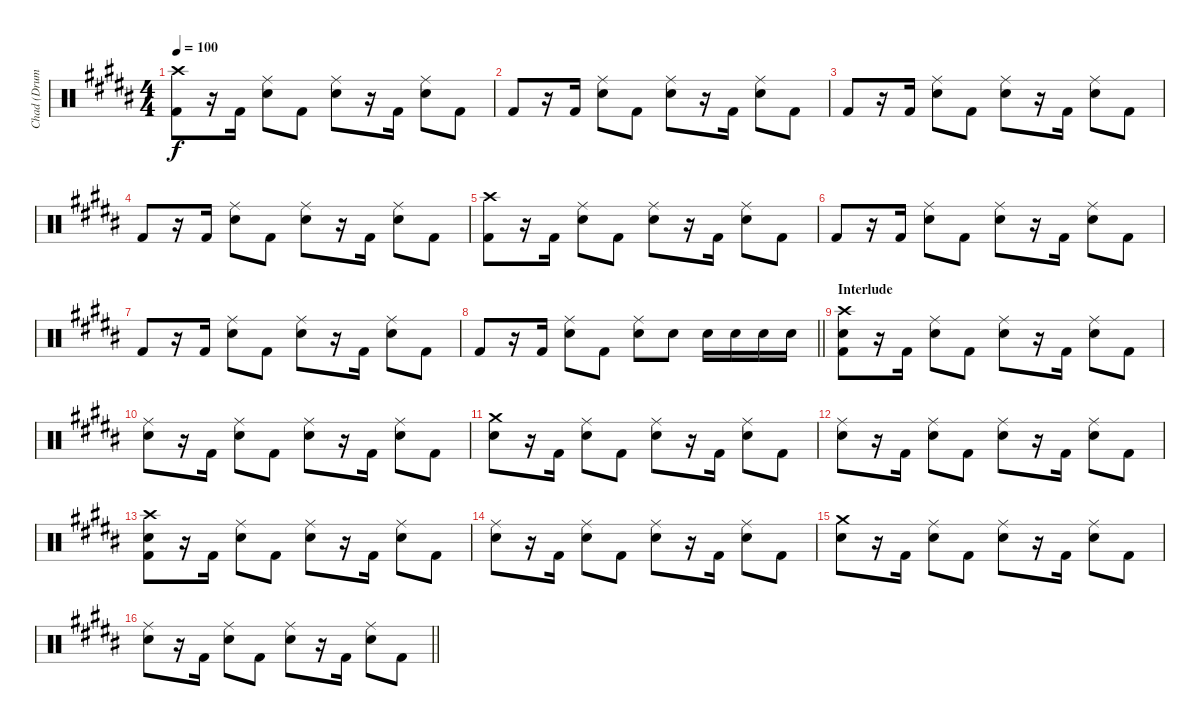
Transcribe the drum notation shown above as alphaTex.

\track ("Chad (Drums)" "Chad (Drum") {instrument percussion bank 177}
\staff {score}
\articulation defaults
\ts (4 4)
\tempo 100
\clef neutral
\ks b
("Crash high (hit)" "Kick (hit) 2").8{dy f} r.16 "Kick (hit) 2".16 ("Ride (middle)" "Electric Snare (hit)").8 "Kick (hit) 2".8 ("Ride (middle)" "Electric Snare (hit)").8 r.16 "Kick (hit) 2".16 ("Ride (middle)" "Electric Snare (hit)").8 "Kick (hit) 2".8 |
"Kick (hit) 2".8 r.16 "Kick (hit) 2".16 ("Ride (middle)" "Electric Snare (hit)").8 "Kick (hit) 2".8 ("Ride (middle)" "Electric Snare (hit)").8 r.16 "Kick (hit) 2".16 ("Ride (middle)" "Electric Snare (hit)").8 "Kick (hit) 2".8 |
"Kick (hit) 2".8 r.16 "Kick (hit) 2".16 ("Ride (middle)" "Electric Snare (hit)").8 "Kick (hit) 2".8 ("Ride (middle)" "Electric Snare (hit)").8 r.16 "Kick (hit) 2".16 ("Ride (middle)" "Electric Snare (hit)").8 "Kick (hit) 2".8 |
"Kick (hit) 2".8 r.16 "Kick (hit) 2".16 ("Ride (middle)" "Electric Snare (hit)").8 "Kick (hit) 2".8 ("Ride (middle)" "Electric Snare (hit)").8 r.16 "Kick (hit) 2".16 ("Ride (middle)" "Electric Snare (hit)").8 "Kick (hit) 2".8 |
("Crash high (hit)" "Kick (hit) 2").8 r.16 "Kick (hit) 2".16 ("Ride (middle)" "Electric Snare (hit)").8 "Kick (hit) 2".8 ("Ride (middle)" "Electric Snare (hit)").8 r.16 "Kick (hit) 2".16 ("Ride (middle)" "Electric Snare (hit)").8 "Kick (hit) 2".8 |
"Kick (hit) 2".8 r.16 "Kick (hit) 2".16 ("Ride (middle)" "Electric Snare (hit)").8 "Kick (hit) 2".8 ("Ride (middle)" "Electric Snare (hit)").8 r.16 "Kick (hit) 2".16 ("Ride (middle)" "Electric Snare (hit)").8 "Kick (hit) 2".8 |
"Kick (hit) 2".8 r.16 "Kick (hit) 2".16 ("Ride (middle)" "Electric Snare (hit)").8 "Kick (hit) 2".8 ("Ride (middle)" "Electric Snare (hit)").8 r.16 "Kick (hit) 2".16 ("Ride (middle)" "Electric Snare (hit)").8 "Kick (hit) 2".8 |
\barLineRight lightlight "Kick (hit) 2".8
r.16 "Kick (hit) 2".16 ("Ride (middle)" "Electric Snare (hit)").8 "Kick (hit) 2".8 ("Ride (middle)" "Electric Snare (hit)").8 "Electric Snare (hit)".8 "Electric Snare (hit)".16 "Electric Snare (hit)".16 "Electric Snare (hit)".16 "Electric Snare (hit)".16 |
\section ("" "Interlude")
("Crash high (hit)" "Electric Snare (hit)" "Kick (hit) 2").8 r.16 "Kick (hit) 2".16 ("Ride (middle)" "Electric Snare (hit)").8 "Kick (hit) 2".8 ("Ride (middle)" "Electric Snare (hit)").8 r.16 "Kick (hit) 2".16 ("Ride (middle)" "Electric Snare (hit)").8 "Kick (hit) 2".8 |
("Ride (middle)" "Electric Snare (hit)").8 r.16 "Kick (hit) 2".16 ("Ride (middle)" "Electric Snare (hit)").8 "Kick (hit) 2".8 ("Ride (middle)" "Electric Snare (hit)").8 r.16 "Kick (hit) 2".16 ("Ride (middle)" "Electric Snare (hit)").8 "Kick (hit) 2".8 |
("Crash medium (hit)" "Electric Snare (hit)").8 r.16 "Kick (hit) 2".16 ("Ride (middle)" "Electric Snare (hit)").8 "Kick (hit) 2".8 ("Ride (middle)" "Electric Snare (hit)").8 r.16 "Kick (hit) 2".16 ("Ride (middle)" "Electric Snare (hit)").8 "Kick (hit) 2".8 |
("Ride (middle)" "Electric Snare (hit)").8 r.16 "Kick (hit) 2".16 ("Ride (middle)" "Electric Snare (hit)").8 "Kick (hit) 2".8 ("Ride (middle)" "Electric Snare (hit)").8 r.16 "Kick (hit) 2".16 ("Ride (middle)" "Electric Snare (hit)").8 "Kick (hit) 2".8 |
("Crash high (hit)" "Electric Snare (hit)" "Kick (hit) 2").8 r.16 "Kick (hit) 2".16 ("Ride (middle)" "Electric Snare (hit)").8 "Kick (hit) 2".8 ("Ride (middle)" "Electric Snare (hit)").8 r.16 "Kick (hit) 2".16 ("Ride (middle)" "Electric Snare (hit)").8 "Kick (hit) 2".8 |
("Ride (middle)" "Electric Snare (hit)").8 r.16 "Kick (hit) 2".16 ("Ride (middle)" "Electric Snare (hit)").8 "Kick (hit) 2".8 ("Ride (middle)" "Electric Snare (hit)").8 r.16 "Kick (hit) 2".16 ("Ride (middle)" "Electric Snare (hit)").8 "Kick (hit) 2".8 |
("Crash medium (hit)" "Electric Snare (hit)").8 r.16 "Kick (hit) 2".16 ("Ride (middle)" "Electric Snare (hit)").8 "Kick (hit) 2".8 ("Ride (middle)" "Electric Snare (hit)").8 r.16 "Kick (hit) 2".16 ("Ride (middle)" "Electric Snare (hit)").8 "Kick (hit) 2".8 |
\barLineRight lightlight
("Ride (middle)" "Electric Snare (hit)").8 r.16 "Kick (hit) 2".16 ("Ride (middle)" "Electric Snare (hit)").8 "Kick (hit) 2".8 ("Ride (middle)" "Electric Snare (hit)").8 r.16 "Kick (hit) 2".16 ("Ride (middle)" "Electric Snare (hit)").8 "Kick (hit) 2".8
